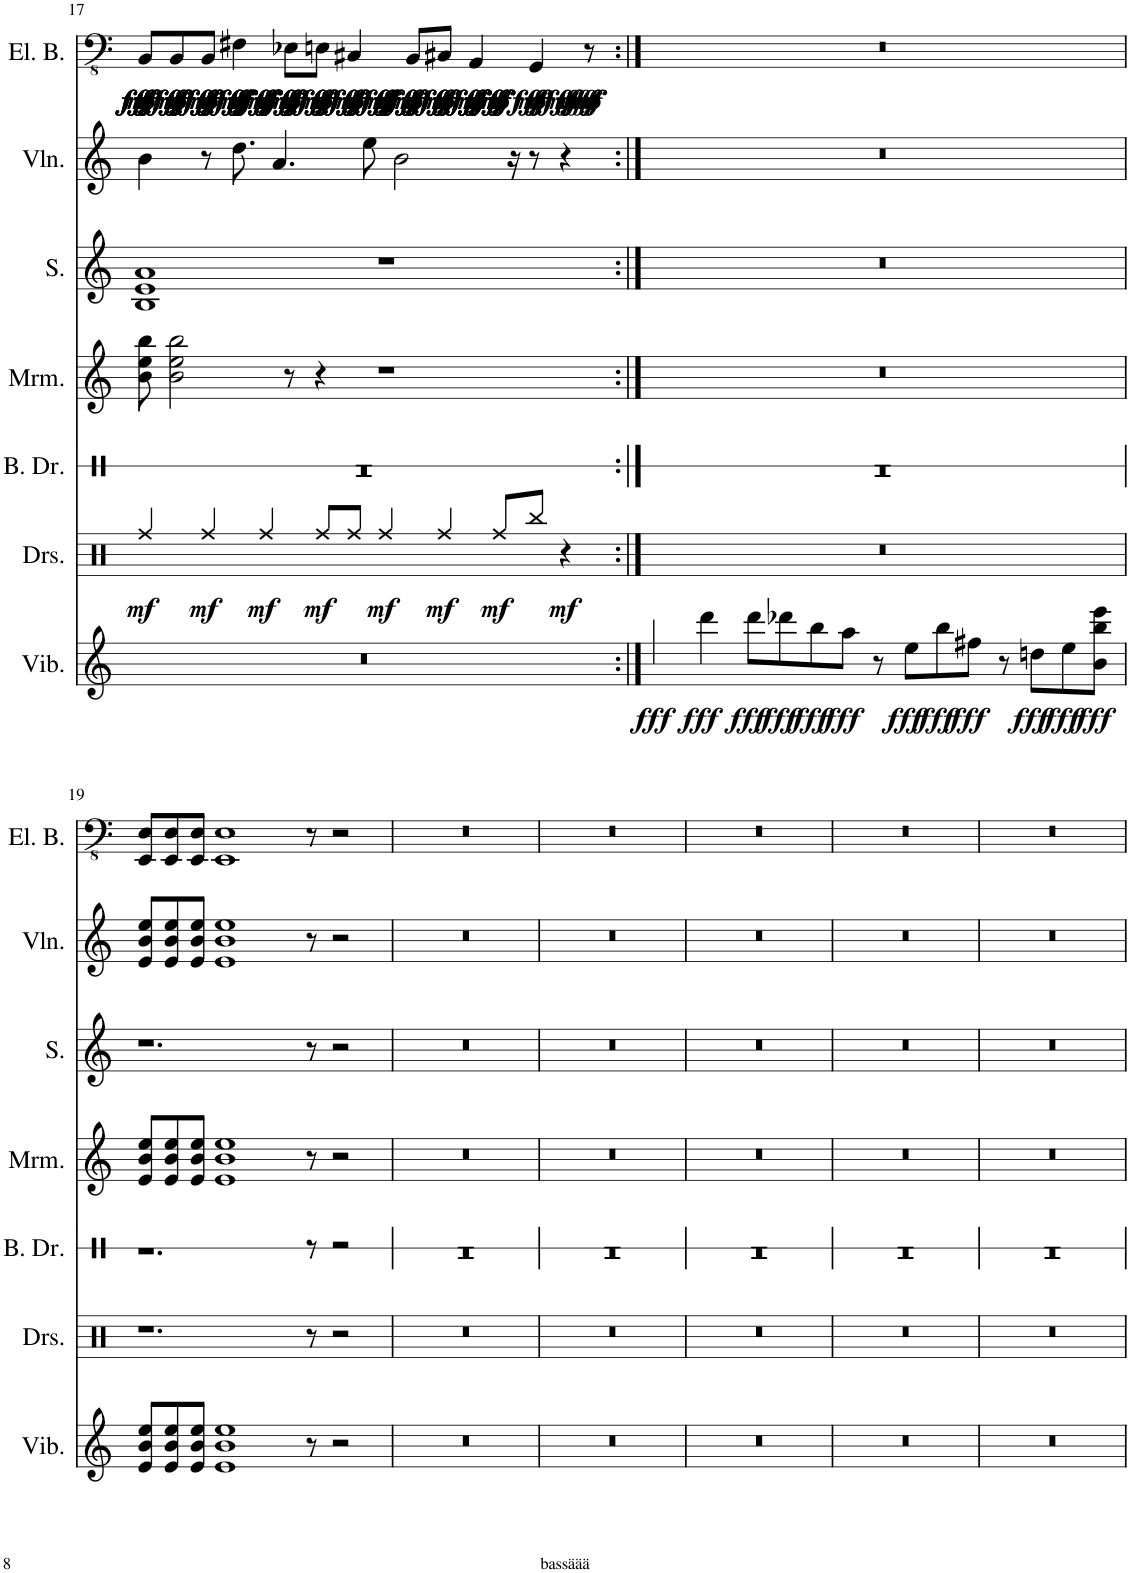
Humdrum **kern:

**kern	**dynam	**kern	**dynam	**kern	**kern	**kern	**kern	**kern	**dynam
*part7	*part7	*part6	*part6	*part5	*part4	*part3	*part2	*part1	*part1
*staff7	*staff7	*staff6	*staff6	*staff5	*staff4	*staff3	*staff2	*staff1	*staff1
*I"Vibraphone	*	*I"Trumset	*	*I"Bastrumma	*I"Marimba	*I"Sopran	*I"Violin	*I"Elbas	*
*I'Vib.	*	*	*	*	*I'Mrm.	*I'S.	*I'Vln.	*I'El. B.	*
!!LO:PB:g=z
*clefG2	*	*clefX	*	*clefX	*clefG2	*clefG2	*clefG2	*clefFv4	*
*k[]	*	*k[]	*	*k[]	*k[]	*k[]	*k[]	*k[]	*
*M8/4	*	*M8/4	*	*M8/4	*M8/4	*M8/4	*M8/4	*M8/4	*
=17	=17	=17	=17	=17	=17	=17	=17	=17	=17
!	!	!	!LO:DY:b	!	!	!	!	!	!LO:DY:b
!	!	!	!	!	!	!	!	!	!LO:DY:n=1:b
!	!	!	!	!	!	!	!	!	!LO:DY:n=2:b
!	!	!	!	!	!	!	!	!	!LO:DY:n=3:b
!	!	!	!	!	!	!	!	!	!LO:DY:n=4:b
!	!	!	!	!	!	!	!	!	!LO:DY:n=5:b
!	!	!	!	!	!	!	!	!	!LO:DY:n=6:b
!	!	!	!	!	!	!	!	!	!LO:DY:n=7:b
!	!	!	!	!	!	!	!	!	!LO:DY:n=8:b
!	!	!	!	!	!	!	!	!	!LO:DY:n=9:b
!	!	!	!	!	!	!	!	!	!LO:DY:n=10:b
!	!	!	!	!	!	!	!	!	!LO:DY:n=11:b
*	*	*	*	*	*	*	*	*^	*
*	*	*	*	*	*	*	*	*	*^	*
*	*	*	*	*	*	*	*	*	*	*^	*
*	*	*	*	*	*	*	*	*	*	*	*^	*
0r	.	4Rff/	mf	0r	8b\ 8ee\ 8bb\	1B 1e 1a	4b\	8BBB/L	2ryy	1ryy	1.ryy	1..ryy	p mf fff f fff f p mf fff f fff f
!	!	!	!	!	!	!	!	!	!	!	!	!	!LO:DY:n=12:b
!	!	!	!	!	!	!	!	!	!	!	!	!	!LO:DY:n=13:b
!	!	!	!	!	!	!	!	!	!	!	!	!	!LO:DY:n=14:b
!	!	!	!	!	!	!	!	!	!	!	!	!	!LO:DY:n=15:b
!	!	!	!	!	!	!	!	!	!	!	!	!	!LO:DY:n=16:b
!	!	!	!	!	!	!	!	!	!	!	!	!	!LO:DY:n=17:b
!	!	!	!	!	!	!	!	!	!	!	!	!	!LO:DY:n=18:b
!	!	!	!	!	!	!	!	!	!	!	!	!	!LO:DY:n=19:b
!	!	!	!	!	!	!	!	!	!	!	!	!	!LO:DY:n=20:b
!	!	!	!	!	!	!	!	!	!	!	!	!	!LO:DY:n=21:b
!	!	!	!	!	!	!	!	!	!	!	!	!	!LO:DY:n=22:b
!	!	!	!	!	!	!	!	!	!	!	!	!	!LO:DY:n=23:b
.	.	.	.	.	2b\ 2ee\ 2bb\	.	.	8BBB/	.	.	.	.	p mf fff f fff f p mf fff f fff f
!	!	!	!LO:DY:b	!	!	!	!	!	!	!	!	!	!LO:DY:n=24:b
!	!	!	!	!	!	!	!	!	!	!	!	!	!LO:DY:n=25:b
!	!	!	!	!	!	!	!	!	!	!	!	!	!LO:DY:n=26:b
!	!	!	!	!	!	!	!	!	!	!	!	!	!LO:DY:n=27:b
!	!	!	!	!	!	!	!	!	!	!	!	!	!LO:DY:n=28:b
!	!	!	!	!	!	!	!	!	!	!	!	!	!LO:DY:n=29:b
!	!	!	!	!	!	!	!	!	!	!	!	!	!LO:DY:n=30:b
!	!	!	!	!	!	!	!	!	!	!	!	!	!LO:DY:n=31:b
!	!	!	!	!	!	!	!	!	!	!	!	!	!LO:DY:n=32:b
!	!	!	!	!	!	!	!	!	!	!	!	!	!LO:DY:n=33:b
!	!	!	!	!	!	!	!	!	!	!	!	!	!LO:DY:n=34:b
!	!	!	!	!	!	!	!	!	!	!	!	!	!LO:DY:n=35:b
.	.	4Rff/	mf	.	.	.	8r	8BBB/J	.	.	.	.	p mf fff f fff f p mf fff f fff f
!	!	!	!	!	!	!	!	!	!	!	!	!	!LO:DY:n=36:b
!	!	!	!	!	!	!	!	!	!	!	!	!	!LO:DY:n=37:b
!	!	!	!	!	!	!	!	!	!	!	!	!	!LO:DY:n=38:b
!	!	!	!	!	!	!	!	!	!	!	!	!	!LO:DY:n=39:b
!	!	!	!	!	!	!	!	!	!	!	!	!	!LO:DY:n=40:b
!	!	!	!	!	!	!	!	!	!	!	!	!	!LO:DY:n=41:b
!	!	!	!	!	!	!	!	!	!	!	!	!	!LO:DY:n=42:b
!	!	!	!	!	!	!	!	!	!	!	!	!	!LO:DY:n=43:b
!	!	!	!	!	!	!	!	!	!	!	!	!	!LO:DY:n=44:b
!	!	!	!	!	!	!	!	!	!	!	!	!	!LO:DY:n=45:b
!	!	!	!	!	!	!	!	!	!	!	!	!	!LO:DY:n=46:b
!	!	!	!	!	!	!	!	!	!	!	!	!	!LO:DY:n=47:b
.	.	.	.	.	.	.	8.dd\	4FF#X\	.	.	.	.	p mf fff f fff f p mf fff f fff f
!	!	!	!LO:DY:b	!	!	!	!	!	!	!	!	!	!LO:DY:n=48:b
!	!	!	!	!	!	!	!	!	!	!	!	!	!LO:DY:n=49:b
!	!	!	!	!	!	!	!	!	!	!	!	!	!LO:DY:n=50:b
!	!	!	!	!	!	!	!	!	!	!	!	!	!LO:DY:n=51:b
!	!	!	!	!	!	!	!	!	!	!	!	!	!LO:DY:n=52:b
!	!	!	!	!	!	!	!	!	!	!	!	!	!LO:DY:n=53:b
!	!	!	!	!	!	!	!	!	!	!	!	!	!LO:DY:n=54:b
!	!	!	!	!	!	!	!	!	!	!	!	!	!LO:DY:n=55:b
!	!	!	!	!	!	!	!	!	!	!	!	!	!LO:DY:n=56:b
!	!	!	!	!	!	!	!	!	!	!	!	!	!LO:DY:n=57:b
!	!	!	!	!	!	!	!	!	!	!	!	!	!LO:DY:n=58:b
!	!	!	!	!	!	!	!	!	!	!	!	!	!LO:DY:n=59:b
.	.	4Rff/	mf	.	.	.	.	.	1.ryy	.	.	.	p mf fff f fff f p mf fff f fff f
.	.	.	.	.	.	.	4.a/	.	.	.	.	.	.
!	!	!	!	!	!	!	!	!	!	!	!	!	!LO:DY:n=60:b
!	!	!	!	!	!	!	!	!	!	!	!	!	!LO:DY:n=61:b
!	!	!	!	!	!	!	!	!	!	!	!	!	!LO:DY:n=62:b
!	!	!	!	!	!	!	!	!	!	!	!	!	!LO:DY:n=63:b
!	!	!	!	!	!	!	!	!	!	!	!	!	!LO:DY:n=64:b
!	!	!	!	!	!	!	!	!	!	!	!	!	!LO:DY:n=65:b
!	!	!	!	!	!	!	!	!	!	!	!	!	!LO:DY:n=66:b
!	!	!	!	!	!	!	!	!	!	!	!	!	!LO:DY:n=67:b
!	!	!	!	!	!	!	!	!	!	!	!	!	!LO:DY:n=68:b
!	!	!	!	!	!	!	!	!	!	!	!	!	!LO:DY:n=69:b
!	!	!	!	!	!	!	!	!	!	!	!	!	!LO:DY:n=70:b
!	!	!	!	!	!	!	!	!	!	!	!	!	!LO:DY:n=71:b
.	.	.	.	.	8r	.	.	8EE-X\L	.	.	.	.	p mf fff f fff f p mf fff f fff f
!	!	!	!LO:DY:b	!	!	!	!	!	!	!	!	!	!LO:DY:n=72:b
!	!	!	!	!	!	!	!	!	!	!	!	!	!LO:DY:n=73:b
!	!	!	!	!	!	!	!	!	!	!	!	!	!LO:DY:n=74:b
!	!	!	!	!	!	!	!	!	!	!	!	!	!LO:DY:n=75:b
!	!	!	!	!	!	!	!	!	!	!	!	!	!LO:DY:n=76:b
!	!	!	!	!	!	!	!	!	!	!	!	!	!LO:DY:n=77:b
!	!	!	!	!	!	!	!	!	!	!	!	!	!LO:DY:n=78:b
!	!	!	!	!	!	!	!	!	!	!	!	!	!LO:DY:n=79:b
!	!	!	!	!	!	!	!	!	!	!	!	!	!LO:DY:n=80:b
!	!	!	!	!	!	!	!	!	!	!	!	!	!LO:DY:n=81:b
!	!	!	!	!	!	!	!	!	!	!	!	!	!LO:DY:n=82:b
!	!	!	!	!	!	!	!	!	!	!	!	!	!LO:DY:n=83:b
.	.	8Rff/L	mf	.	4r	.	.	8EEn\J	.	.	.	.	p mf fff f fff f p mf fff f fff f
!	!	!	!	!	!	!	!	!	!	!	!	!	!LO:DY:n=84:b
!	!	!	!	!	!	!	!	!	!	!	!	!	!LO:DY:n=85:b
!	!	!	!	!	!	!	!	!	!	!	!	!	!LO:DY:n=86:b
!	!	!	!	!	!	!	!	!	!	!	!	!	!LO:DY:n=87:b
!	!	!	!	!	!	!	!	!	!	!	!	!	!LO:DY:n=88:b
!	!	!	!	!	!	!	!	!	!	!	!	!	!LO:DY:n=89:b
!	!	!	!	!	!	!	!	!	!	!	!	!	!LO:DY:n=90:b
!	!	!	!	!	!	!	!	!	!	!	!	!	!LO:DY:n=91:b
!	!	!	!	!	!	!	!	!	!	!	!	!	!LO:DY:n=92:b
!	!	!	!	!	!	!	!	!	!	!	!	!	!LO:DY:n=93:b
!	!	!	!	!	!	!	!	!	!	!	!	!	!LO:DY:n=94:b
!	!	!	!	!	!	!	!	!	!	!	!	!	!LO:DY:n=95:b
.	.	8Rff/J	.	.	.	.	.	4CC#X/	.	.	.	.	p mf fff f fff f p mf fff f fff f
.	.	.	.	.	.	.	8ee\	.	.	.	.	.	.
!	!	!	!LO:DY:b	!	!	!	!	!	!	!	!	!	!LO:DY:n=96:b
!	!	!	!	!	!	!	!	!	!	!	!	!	!LO:DY:n=97:b
!	!	!	!	!	!	!	!	!	!	!	!	!	!LO:DY:n=98:b
!	!	!	!	!	!	!	!	!	!	!	!	!	!LO:DY:n=99:b
!	!	!	!	!	!	!	!	!	!	!	!	!	!LO:DY:n=100:b
!	!	!	!	!	!	!	!	!	!	!	!	!	!LO:DY:n=101:b
!	!	!	!	!	!	!	!	!	!	!	!	!	!LO:DY:n=102:b
!	!	!	!	!	!	!	!	!	!	!	!	!	!LO:DY:n=103:b
!	!	!	!	!	!	!	!	!	!	!	!	!	!LO:DY:n=104:b
!	!	!	!	!	!	!	!	!	!	!	!	!	!LO:DY:n=105:b
!	!	!	!	!	!	!	!	!	!	!	!	!	!LO:DY:n=106:b
!	!	!	!	!	!	!	!	!	!	!	!	!	!LO:DY:n=107:b
.	.	4Rff/	mf	.	1r	1r	.	.	.	1ryy	.	.	p mf fff f fff f p mf fff f fff f
.	.	.	.	.	.	.	2b\	.	.	.	.	.	.
!	!	!	!	!	!	!	!	!	!	!	!	!	!LO:DY:n=108:b
!	!	!	!	!	!	!	!	!	!	!	!	!	!LO:DY:n=109:b
!	!	!	!	!	!	!	!	!	!	!	!	!	!LO:DY:n=110:b
!	!	!	!	!	!	!	!	!	!	!	!	!	!LO:DY:n=111:b
!	!	!	!	!	!	!	!	!	!	!	!	!	!LO:DY:n=112:b
!	!	!	!	!	!	!	!	!	!	!	!	!	!LO:DY:n=113:b
!	!	!	!	!	!	!	!	!	!	!	!	!	!LO:DY:n=114:b
!	!	!	!	!	!	!	!	!	!	!	!	!	!LO:DY:n=115:b
!	!	!	!	!	!	!	!	!	!	!	!	!	!LO:DY:n=116:b
!	!	!	!	!	!	!	!	!	!	!	!	!	!LO:DY:n=117:b
!	!	!	!	!	!	!	!	!	!	!	!	!	!LO:DY:n=118:b
!	!	!	!	!	!	!	!	!	!	!	!	!	!LO:DY:n=119:b
.	.	.	.	.	.	.	.	8BBB/L	.	.	.	.	p mf fff f fff f p mf fff f fff f
!	!	!	!LO:DY:b	!	!	!	!	!	!	!	!	!	!LO:DY:n=120:b
!	!	!	!	!	!	!	!	!	!	!	!	!	!LO:DY:n=121:b
!	!	!	!	!	!	!	!	!	!	!	!	!	!LO:DY:n=122:b
!	!	!	!	!	!	!	!	!	!	!	!	!	!LO:DY:n=123:b
!	!	!	!	!	!	!	!	!	!	!	!	!	!LO:DY:n=124:b
!	!	!	!	!	!	!	!	!	!	!	!	!	!LO:DY:n=125:b
!	!	!	!	!	!	!	!	!	!	!	!	!	!LO:DY:n=126:b
!	!	!	!	!	!	!	!	!	!	!	!	!	!LO:DY:n=127:b
!	!	!	!	!	!	!	!	!	!	!	!	!	!LO:DY:n=128:b
!	!	!	!	!	!	!	!	!	!	!	!	!	!LO:DY:n=129:b
!	!	!	!	!	!	!	!	!	!	!	!	!	!LO:DY:n=130:b
!	!	!	!	!	!	!	!	!	!	!	!	!	!LO:DY:n=131:b
.	.	4Rff/	mf	.	.	.	.	8CC#X/J	.	.	.	.	p mf fff f fff f p mf fff f fff f
!	!	!	!	!	!	!	!	!	!	!	!	!	!LO:DY:n=132:b
!	!	!	!	!	!	!	!	!	!	!	!	!	!LO:DY:n=133:b
!	!	!	!	!	!	!	!	!	!	!	!	!	!LO:DY:n=134:b
!	!	!	!	!	!	!	!	!	!	!	!	!	!LO:DY:n=135:b
!	!	!	!	!	!	!	!	!	!	!	!	!	!LO:DY:n=136:b
!	!	!	!	!	!	!	!	!	!	!	!	!	!LO:DY:n=137:b
!	!	!	!	!	!	!	!	!	!	!	!	!	!LO:DY:n=138:b
!	!	!	!	!	!	!	!	!	!	!	!	!	!LO:DY:n=139:b
!	!	!	!	!	!	!	!	!	!	!	!	!	!LO:DY:n=140:b
!	!	!	!	!	!	!	!	!	!	!	!	!	!LO:DY:n=141:b
!	!	!	!	!	!	!	!	!	!	!	!	!	!LO:DY:n=142:b
!	!	!	!	!	!	!	!	!	!	!	!	!	!LO:DY:n=143:b
.	.	.	.	.	.	.	.	4AAA/	.	.	.	.	p mf fff f fff f p mf fff f fff f
!	!	!	!LO:DY:b	!	!	!	!	!	!	!	!	!	!LO:DY:n=144:b
!	!	!	!	!	!	!	!	!	!	!	!	!	!LO:DY:n=145:b
!	!	!	!	!	!	!	!	!	!	!	!	!	!LO:DY:n=146:b
!	!	!	!	!	!	!	!	!	!	!	!	!	!LO:DY:n=147:b
!	!	!	!	!	!	!	!	!	!	!	!	!	!LO:DY:n=148:b
!	!	!	!	!	!	!	!	!	!	!	!	!	!LO:DY:n=149:b
!	!	!	!	!	!	!	!	!	!	!	!	!	!LO:DY:n=150:b
!	!	!	!	!	!	!	!	!	!	!	!	!	!LO:DY:n=151:b
!	!	!	!	!	!	!	!	!	!	!	!	!	!LO:DY:n=152:b
!	!	!	!	!	!	!	!	!	!	!	!	!	!LO:DY:n=153:b
!	!	!	!	!	!	!	!	!	!	!	!	!	!LO:DY:n=154:b
!	!	!	!	!	!	!	!	!	!	!	!	!	!LO:DY:n=155:b
.	.	8Rff/L	mf	.	.	.	.	.	.	.	2ryy	.	p mf fff f fff f p mf fff f fff f
.	.	.	.	.	.	.	16r	.	.	.	.	.	.
!	!	!	!	!	!	!	!	!	!	!	!	!	!LO:DY:n=156:b
!	!	!	!	!	!	!	!	!	!	!	!	!	!LO:DY:n=157:b
!	!	!	!	!	!	!	!	!	!	!	!	!	!LO:DY:n=158:b
!	!	!	!	!	!	!	!	!	!	!	!	!	!LO:DY:n=159:b
!	!	!	!	!	!	!	!	!	!	!	!	!	!LO:DY:n=160:b
!	!	!	!	!	!	!	!	!	!	!	!	!	!LO:DY:n=161:b
.	.	8Rbb/J	.	.	.	.	8r	4GGG/	.	.	.	.	p mf fff f fff f
!	!	!	!LO:DY:b	!	!	!	!	!	!	!	!	!	!LO:DY:n=162:b
!	!	!	!	!	!	!	!	!	!	!	!	!	!LO:DY:n=163:b
!	!	!	!	!	!	!	!	!	!	!	!	!	!LO:DY:n=164:b
!	!	!	!	!	!	!	!	!	!	!	!	!	!LO:DY:n=165:b
!	!	!	!	!	!	!	!	!	!	!	!	!	!LO:DY:n=166:b
.	.	4r	mf	.	.	.	4r	.	.	.	.	4ryy	p mf fff fff f
!	!	!	!	!	!	!	!	!	!	!	!	!	!LO:DY:n=167:b
!	!	!	!	!	!	!	!	!	!	!	!	!	!LO:DY:n=168:b
!	!	!	!	!	!	!	!	!	!	!	!	!	!LO:DY:n=169:b
!	!	!	!	!	!	!	!	!	!	!	!	!	!LO:DY:n=170:b
!	!	!	!	!	!	!	!	!	!	!	!	!	!LO:DY:n=171:b
!	!	!	!	!	!	!	!	!	!	!	!	!	!LO:DY:n=172:b
.	.	.	.	.	.	.	.	8r	.	.	.	.	p mf fff f ff f
=18:|!	=18:|!	=18:|!	=18:|!	=18:|!	=18:|!	=18:|!	=18:|!	=18:|!	=18:|!	=18:|!	=18:|!	=18:|!	=18:|!
!	!LO:DY:b	!	!	!	!	!	!	!	!	!	!	!	!
*	*	*	*	*	*	*	*	*v	*v	*v	*v	*v	*
4ddd\	fff	0r	.	0r	0r	0r	0r	0r	.
!	!LO:DY:b	!	!	!	!	!	!	!	!
4ddd\	fff	.	.	.	.	.	.	.	.
!	!LO:DY:b	!	!	!	!	!	!	!	!
8ddd\L	fff	.	.	.	.	.	.	.	.
!	!LO:DY:b	!	!	!	!	!	!	!	!
8ddd-X\	fff	.	.	.	.	.	.	.	.
!	!LO:DY:b	!	!	!	!	!	!	!	!
8bb\	fff	.	.	.	.	.	.	.	.
!	!LO:DY:b	!	!	!	!	!	!	!	!
8aa\J	fff	.	.	.	.	.	.	.	.
8r	.	.	.	.	.	.	.	.	.
!	!LO:DY:b	!	!	!	!	!	!	!	!
8ee\L	fff	.	.	.	.	.	.	.	.
!	!LO:DY:b	!	!	!	!	!	!	!	!
8bb\	fff	.	.	.	.	.	.	.	.
!	!LO:DY:b	!	!	!	!	!	!	!	!
8ff#X\J	fff	.	.	.	.	.	.	.	.
8r	.	.	.	.	.	.	.	.	.
!	!LO:DY:b	!	!	!	!	!	!	!	!
8ddn\L	fff	.	.	.	.	.	.	.	.
!	!LO:DY:b	!	!	!	!	!	!	!	!
8ee\	fff	.	.	.	.	.	.	.	.
!	!LO:DY:b	!	!	!	!	!	!	!	!
8b\ 8bb\ 8eee\J	fff	.	.	.	.	.	.	.	.
1ryy	.	1ryy	.	1ryy	1ryy	1r	1ryy	1ryy	.
!!LO:LB:g=z
=19	=19	=19	=19	=19	=19	=19	=19	=19	=19
!	!	!LO:N:vis=1.	!	!LO:N:vis=1.	!	!LO:N:vis=1.	!	!	!
8e/ 8b/ 8ee/L	.	8%11r	.	8%11r	8e/ 8b/ 8ee/L	8%11r	8e/ 8b/ 8ee/L	8EEE/ 8EE/L	.
8e/ 8b/ 8ee/	.	.	.	.	8e/ 8b/ 8ee/	.	8e/ 8b/ 8ee/	8EEE/ 8EE/	.
8e/ 8b/ 8ee/J	.	.	.	.	8e/ 8b/ 8ee/J	.	8e/ 8b/ 8ee/J	8EEE/ 8EE/J	.
1e 1b 1ee	.	.	.	.	1e 1b 1ee	.	1e 1b 1ee	1EEE 1EE	.
8r	.	8r	.	8r	8r	8r	8r	8r	.
2r	.	2r	.	2r	2r	2r	2r	2r	.
=20	=20	=20	=20	=20	=20	=20	=20	=20	=20
0r	.	0r	.	0r	0r	0r	0r	0r	.
=21	=21	=21	=21	=21	=21	=21	=21	=21	=21
0r	.	0r	.	0r	0r	0r	0r	0r	.
=22	=22	=22	=22	=22	=22	=22	=22	=22	=22
0r	.	0r	.	0r	0r	0r	0r	0r	.
=23	=23	=23	=23	=23	=23	=23	=23	=23	=23
0r	.	0r	.	0r	0r	0r	0r	0r	.
=24	=24	=24	=24	=24	=24	=24	=24	=24	=24
0r	.	0r	.	0r	0r	0r	0r	0r	.
=	=	=	=	=	=	=	=	=	=
*-	*-	*-	*-	*-	*-	*-	*-	*-	*-
